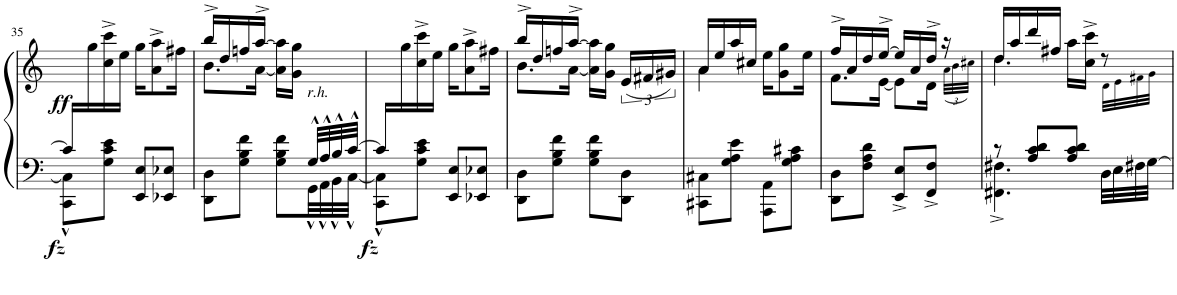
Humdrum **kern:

**kern	**kern	**dynam
*part1	*part1	*part1
*staff2	*staff1	*staff1/2
*I"Piano	*	*
*I'Pno.	*	*
!!LO:PB:g=z
*clefF4	*clefG2	*
*k[]	*k[]	*
*M2/4	*M2/4	*
=35	=35	=35
*^	*	*
!	!	!	!LO:DY:b=2
!	!	!	!LO:DY:n=1:b
16c/LL]	8CC\^^ 8C\]^^L	16ryy	fz ff
4..ryy	.	16gg\	.
.	8G\ 8c\ 8e\J	16cc\^ 16ccc\^	.
.	.	16ee\JJ	.
.	8EE/ 8E/L	16gg\KL	.
.	.	8a\^ 8aa\^	.
.	8EE-X/ 8E-X/J	.	.
.	.	16ff#X\Jk	.
=36	=36	=36	=36
*	*	*^	*
4.ryy	8DD\ 8D\L	16bb^/LL	8.b\L	.
.	.	16dd/	.	.
.	8G\ 8B\ 8f\J	16ffn/	.	.
.	.	[16aa^/JJ	[16a\Jk	.
.	8G\ 8B\ 8f\L	16a\] 16aa\]LL	8ryy	.
.	.	16g\ 16gg\JJ	.	.
!LO:TX:a:i:t=r.h.	!	!	!	!
32G^^/LLL	32GG^^\LL	8ryy	8ryy	.
32A^^/	32AA^^\	.	.	.
32B^^/	32BB^^\	.	.	.
[>32c^^/JJJ	[<32C^^\JJJ	.	.	.
*	*	*v	*v	*
=37	=37	=37	=37
!	!	!	!LO:DY:b=2
16c/LL]	8CC\^^ 8C\]^^L	16ryy	fz
4..ryy	.	16gg\	.
.	8G\ 8c\ 8e\J	16cc\^ 16ccc\^	.
.	.	16ee\JJ	.
.	8EE/ 8E/L	16gg\KL	.
.	.	8a\^ 8aa\^	.
.	8EE-X/ 8E-X/J	.	.
.	.	16ff#X\Jk	.
*v	*v	*	*
=38	=38	=38
*	*^	*
8DD\ 8D\L	16bb^/LL	8.b\L	.
.	16dd/	.	.
8G\ 8B\ 8f\J	16ffn/	.	.
.	[16aa^/JJ	[16a\Jk	.
8G\ 8B\ 8f\L	16a\] 16aa\]LL	4ryy	.
.	16g\ 16gg\JJ	.	.
8DD\ 8D\J	(<24e/LL	.	.
.	24f#X/	.	.
.	24g#X/JJ)	.	.
=39	=39	=39	=39
8CC#X\ 8C#X\L	16a/LL	4a\	.
.	16ee/	.	.
8G\ 8A\ 8e\J	16aa/	.	.
.	16cc#X/JJ	.	.
8AAA\ 8AA\L	16ee\KL	4ryy	.
.	8g\ 8gg\	.	.
8G\ 8A\ 8c#X\J	.	.	.
.	16ee\Jk	.	.
=40	=40	=40	=40
8DD\ 8D\L	16ff^/LL	8.f\L	.
.	16a/	.	.
8F\ 8A\ 8d\J	16dd/	.	.
.	[16ee^/JJ	[16e\Jk	.
8EE/^ 8E/^L	16ee/LL]	8e\L]	.
.	16a/	.	.
8FF/^ 8F/^J	16dd^/JJ	16d\Jk	.
*	*	*Xbrackettup	*
.	16r	(48a!\LLL	.
.	.	48b!\	.
.	.	48cc#X!\JJJ)	.
=41	=41	=41	=41
*^	*	*	*
8r	4.FF#X\^ 4.F#X\^	16dd/LL	4.dd\	.
.	.	16aa/	.	.
8A/ 8c/ 8d/L	.	16ddd/	.	.
.	.	16ff#X/JJ	.	.
8A/ 8c/ 8d/J	.	16aa\LL	.	.
.	.	16cc\^> 16ccc\^>JJ	.	.
32D^^\LLL	8ryy	8r	32d!\LLL	.
32E^^\	.	.	32e!\	.
32F#X^^\	.	.	32f#X!\	.
[>32G^^\JJJ	.	.	32g!\JJJ	.
*v	*v	*	*	*
*	*v	*v	*
=	=	=
*-	*-	*-
